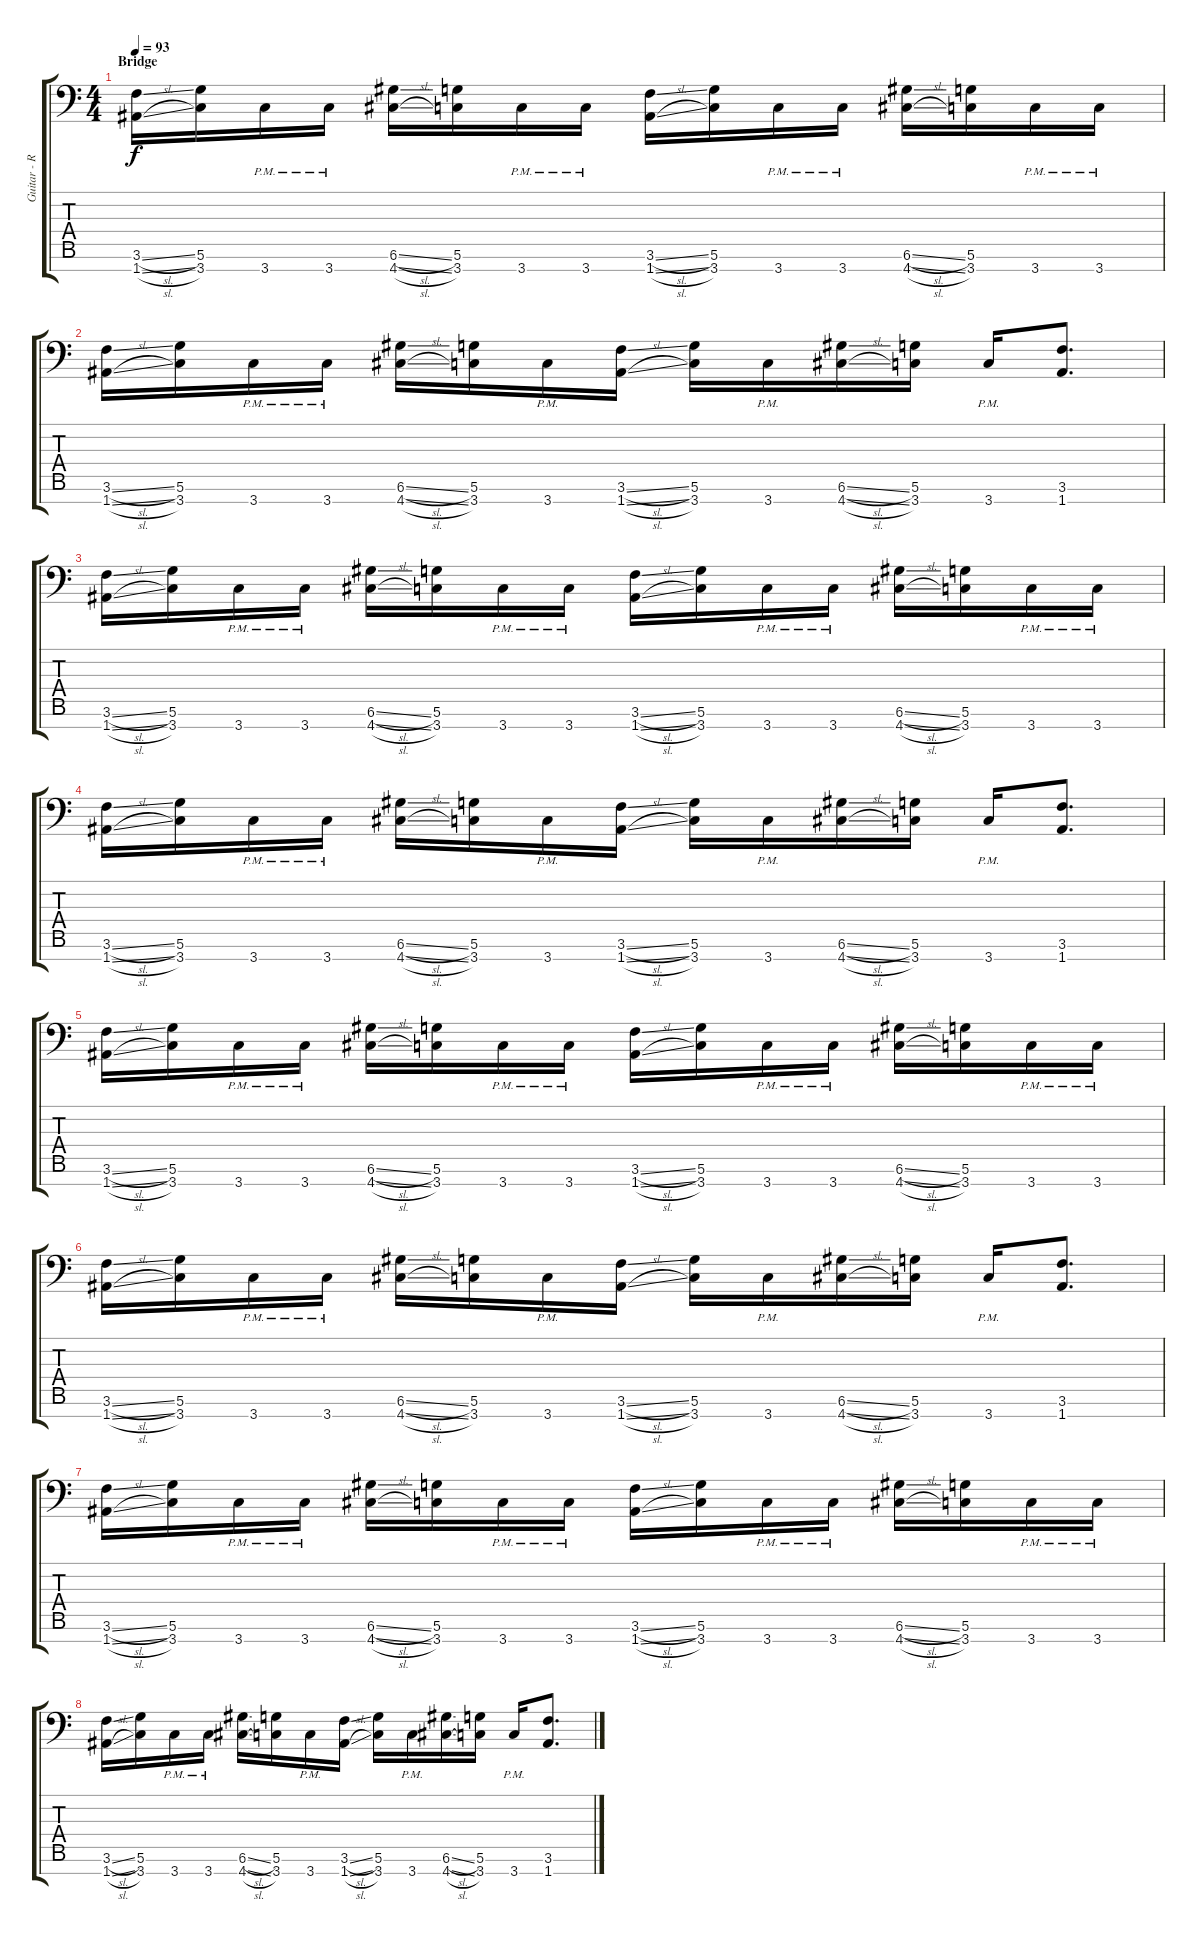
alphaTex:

\track ("Guitar - Rhytm" "Guitar - R") {instrument distortionguitar}
\staff {score tabs}
\tuning (D4 A3 F3 C3 G2 D2 A1) {hide}
\ts (4 4)
\section ("" "Bridge")
\tempo 93
\clef f4
\ks c
(3.6{sl} 1.7{sl}).16{dy f} (5.6 3.7).16 3.7{pm}.16 3.7{pm}.16 (6.6{sl} 4.7{sl}).16 (5.6 3.7).16 3.7{pm}.16 3.7{pm}.16 (3.6{sl} 1.7{sl}).16 (5.6 3.7).16 3.7{pm}.16 3.7{pm}.16 (6.6{sl} 4.7{sl}).16 (5.6 3.7).16 3.7{pm}.16 3.7{pm}.16 |
(3.6{sl} 1.7{sl}).16 (5.6 3.7).16 3.7{pm}.16 3.7{pm}.16 (6.6{sl} 4.7{sl}).16 (5.6 3.7).16 3.7{pm}.16 (3.6{sl} 1.7{sl}).16 (5.6 3.7).16 3.7{pm}.16 (6.6{sl} 4.7{sl}).16 (5.6 3.7).16 3.7{pm}.16 (3.6 1.7).8{d} |
(3.6{sl} 1.7{sl}).16 (5.6 3.7).16 3.7{pm}.16 3.7{pm}.16 (6.6{sl} 4.7{sl}).16 (5.6 3.7).16 3.7{pm}.16 3.7{pm}.16 (3.6{sl} 1.7{sl}).16 (5.6 3.7).16 3.7{pm}.16 3.7{pm}.16 (6.6{sl} 4.7{sl}).16 (5.6 3.7).16 3.7{pm}.16 3.7{pm}.16 |
(3.6{sl} 1.7{sl}).16 (5.6 3.7).16 3.7{pm}.16 3.7{pm}.16 (6.6{sl} 4.7{sl}).16 (5.6 3.7).16 3.7{pm}.16 (3.6{sl} 1.7{sl}).16 (5.6 3.7).16 3.7{pm}.16 (6.6{sl} 4.7{sl}).16 (5.6 3.7).16 3.7{pm}.16 (3.6 1.7).8{d} |
(3.6{sl} 1.7{sl}).16 (5.6 3.7).16 3.7{pm}.16 3.7{pm}.16 (6.6{sl} 4.7{sl}).16 (5.6 3.7).16 3.7{pm}.16 3.7{pm}.16 (3.6{sl} 1.7{sl}).16 (5.6 3.7).16 3.7{pm}.16 3.7{pm}.16 (6.6{sl} 4.7{sl}).16 (5.6 3.7).16 3.7{pm}.16 3.7{pm}.16 |
(3.6{sl} 1.7{sl}).16 (5.6 3.7).16 3.7{pm}.16 3.7{pm}.16 (6.6{sl} 4.7{sl}).16 (5.6 3.7).16 3.7{pm}.16 (3.6{sl} 1.7{sl}).16 (5.6 3.7).16 3.7{pm}.16 (6.6{sl} 4.7{sl}).16 (5.6 3.7).16 3.7{pm}.16 (3.6 1.7).8{d} |
(3.6{sl} 1.7{sl}).16 (5.6 3.7).16 3.7{pm}.16 3.7{pm}.16 (6.6{sl} 4.7{sl}).16 (5.6 3.7).16 3.7{pm}.16 3.7{pm}.16 (3.6{sl} 1.7{sl}).16 (5.6 3.7).16 3.7{pm}.16 3.7{pm}.16 (6.6{sl} 4.7{sl}).16 (5.6 3.7).16 3.7{pm}.16 3.7{pm}.16 |
(3.6{sl} 1.7{sl}).16 (5.6 3.7).16 3.7{pm}.16 3.7{pm}.16 (6.6{sl} 4.7{sl}).16 (5.6 3.7).16 3.7{pm}.16 (3.6{sl} 1.7{sl}).16 (5.6 3.7).16 3.7{pm}.16 (6.6{sl} 4.7{sl}).16 (5.6 3.7).16 3.7{pm}.16 (3.6 1.7).8{d}
